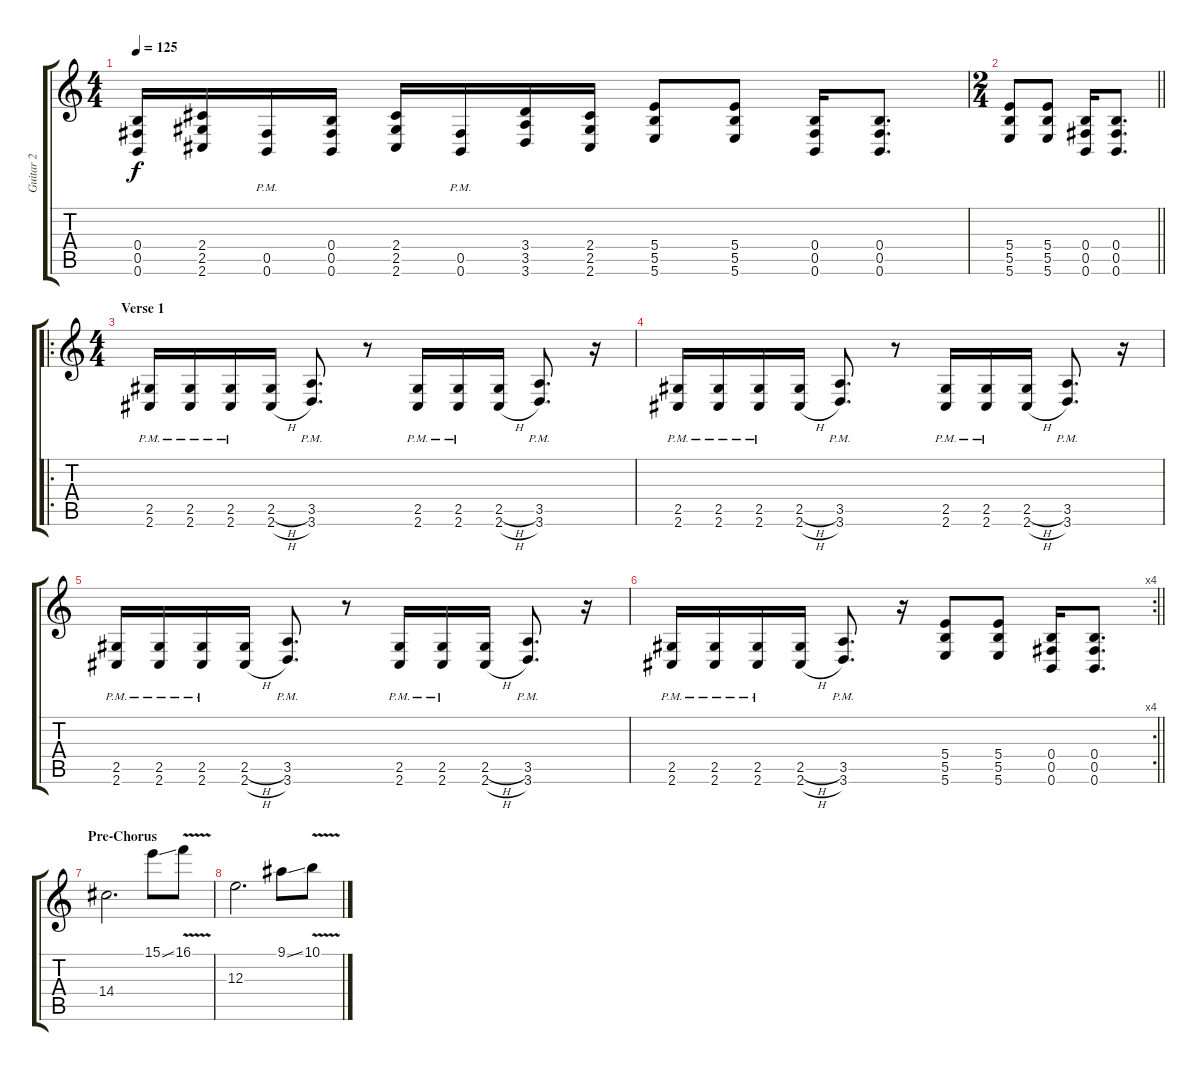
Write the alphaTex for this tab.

\track ("Guitar 2" "Guitar 2") {instrument distortionguitar}
\staff {score tabs}
\tuning (Db4 Ab3 E3 B2 Gb2 B1) {hide}
\ts (4 4)
\tempo 125
\clef g2
\ks c
(0.4 0.5 0.6).16{dy f} (2.4 2.5 2.6).16 (0.5{pm} 0.6{pm}).16 (0.4 0.5 0.6).16 (2.4 2.5 2.6).16 (0.5{pm} 0.6{pm}).16 (3.4 3.5 3.6).16 (2.4 2.5 2.6).16 (5.4 5.5 5.6).8 (5.4 5.5 5.6).8 (0.4 0.5 0.6).16 (0.4 0.5 0.6).8{d} |
\ts (2 4)
\barLineRight lightlight
(5.4 5.5 5.6).8 (5.4 5.5 5.6).8 (0.4 0.5 0.6).16 (0.4 0.5 0.6).8{d} |
\ro
\ts (4 4)
\section ("" "Verse 1")
(2.5{pm} 2.6{pm}).16 (2.5{pm} 2.6{pm}).16 (2.5{pm} 2.6{pm}).16 (2.5{h} 2.6{h}).16 (3.5{pm} 3.6{pm}).8{d} r.8 (2.5{pm} 2.6{pm}).16 (2.5{pm} 2.6{pm}).16 (2.5{h} 2.6{h}).16 (3.5{pm} 3.6{pm}).8{d} r.16 |
(2.5{pm} 2.6{pm}).16 (2.5{pm} 2.6{pm}).16 (2.5{pm} 2.6{pm}).16 (2.5{h} 2.6{h}).16 (3.5{pm} 3.6{pm}).8{d} r.8 (2.5{pm} 2.6{pm}).16 (2.5{pm} 2.6{pm}).16 (2.5{h} 2.6{h}).16 (3.5{pm} 3.6{pm}).8{d} r.16 |
(2.5{pm} 2.6{pm}).16 (2.5{pm} 2.6{pm}).16 (2.5{pm} 2.6{pm}).16 (2.5{h} 2.6{h}).16 (3.5{pm} 3.6{pm}).8{d} r.8 (2.5{pm} 2.6{pm}).16 (2.5{pm} 2.6{pm}).16 (2.5{h} 2.6{h}).16 (3.5{pm} 3.6{pm}).8{d} r.16 |
\rc 4
\barLineRight lightlight
(2.5{pm} 2.6{pm}).16 (2.5{pm} 2.6{pm}).16 (2.5{pm} 2.6{pm}).16 (2.5{h} 2.6{h}).16 (3.5{pm} 3.6{pm}).8{d} r.16 (5.4 5.5 5.6).8 (5.4 5.5 5.6).8 (0.4 0.5 0.6).16 (0.4 0.5 0.6).8{d} |
\section ("" "Pre-Chorus")
14.4.2{d} 15.1{ss}.8 16.1{v}.8 |
12.3.2{d} 9.1{ss}.8 10.1{v}.8
